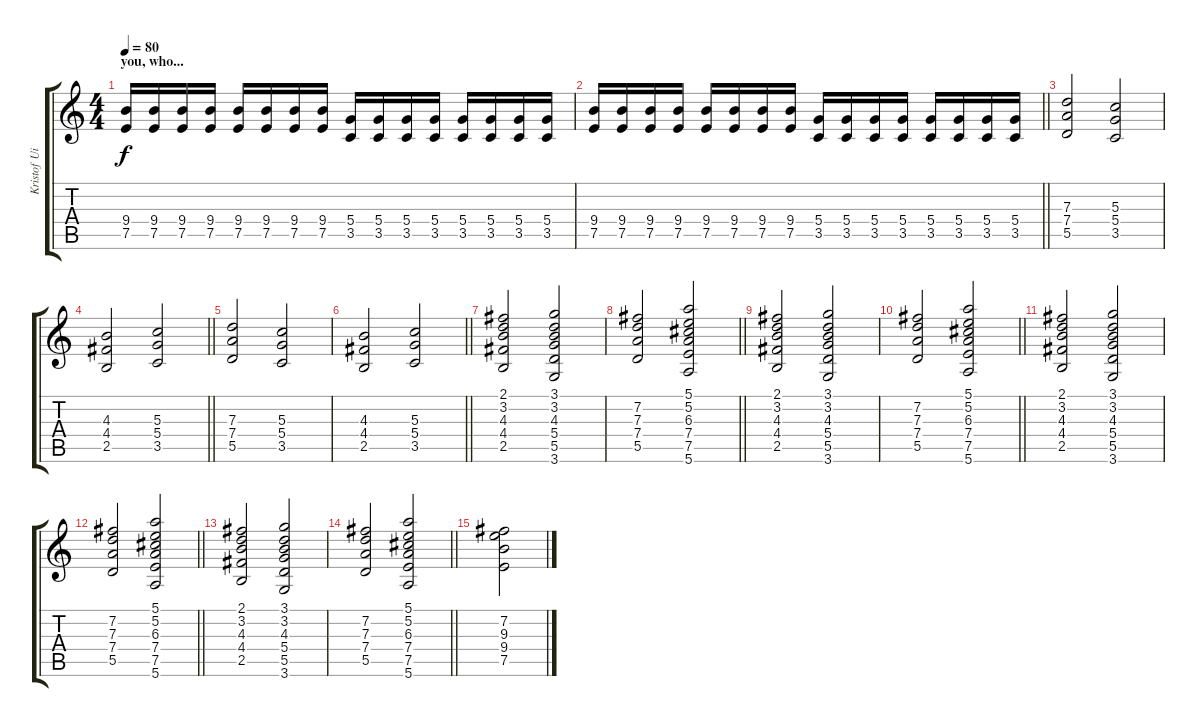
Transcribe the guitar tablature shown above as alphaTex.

\track ("Kristof Uittebroek" "Kristof Ui") {instrument electricguitarjazz}
\staff {score tabs}
\tuning (E4 B3 G3 D3 A2 E2) {hide}
\ts (4 4)
\section ("" "you, who...")
\tempo 80
\clef g2
\ks c
(9.4 7.5).16{dy f} (9.4 7.5).16 (9.4 7.5).16 (9.4 7.5).16 (9.4 7.5).16 (9.4 7.5).16 (9.4 7.5).16 (9.4 7.5).16 (5.4 3.5).16 (5.4 3.5).16 (5.4 3.5).16 (5.4 3.5).16 (5.4 3.5).16 (5.4 3.5).16 (5.4 3.5).16 (5.4 3.5).16 |
\barLineRight lightlight
(9.4 7.5).16 (9.4 7.5).16 (9.4 7.5).16 (9.4 7.5).16 (9.4 7.5).16 (9.4 7.5).16 (9.4 7.5).16 (9.4 7.5).16 (5.4 3.5).16 (5.4 3.5).16 (5.4 3.5).16 (5.4 3.5).16 (5.4 3.5).16 (5.4 3.5).16 (5.4 3.5).16 (5.4 3.5).16 |
(7.3 7.4 5.5).2 (5.3 5.4 3.5).2 |
\barLineRight lightlight
(4.3 4.4 2.5).2 (5.3 5.4 3.5).2 |
(7.3 7.4 5.5).2 (5.3 5.4 3.5).2 |
\barLineRight lightlight
(4.3 4.4 2.5).2 (5.3 5.4 3.5).2 |
(2.1 3.2 4.3 4.4 2.5).2 (3.1 3.2 4.3 5.4 5.5 3.6).2 |
\barLineRight lightlight
(7.2 7.3 7.4 5.5).2 (5.1 5.2 6.3 7.4 7.5 5.6).2 |
(2.1 3.2 4.3 4.4 2.5).2 (3.1 3.2 4.3 5.4 5.5 3.6).2 |
\barLineRight lightlight
(7.2 7.3 7.4 5.5).2 (5.1 5.2 6.3 7.4 7.5 5.6).2 |
(2.1 3.2 4.3 4.4 2.5).2 (3.1 3.2 4.3 5.4 5.5 3.6).2 |
\barLineRight lightlight
(7.2 7.3 7.4 5.5).2 (5.1 5.2 6.3 7.4 7.5 5.6).2 |
(2.1 3.2 4.3 4.4 2.5).2 (3.1 3.2 4.3 5.4 5.5 3.6).2 |
\barLineRight lightlight
(7.2 7.3 7.4 5.5).2 (5.1 5.2 6.3 7.4 7.5 5.6).2 |
(7.2 9.3 9.4 7.5).2
